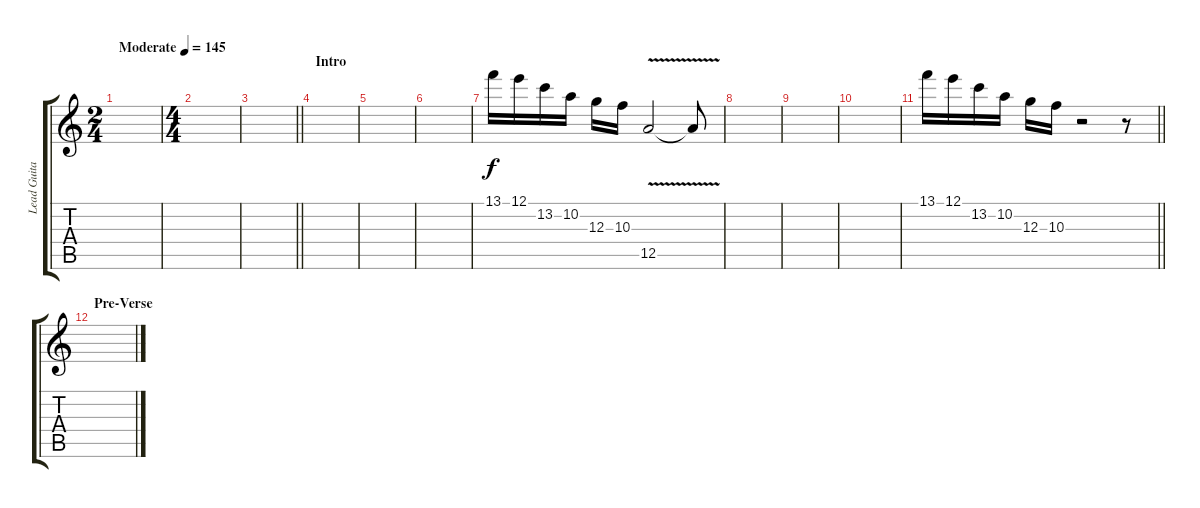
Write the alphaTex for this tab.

\track ("Lead Guitar 3" "Lead Guita") {instrument distortionguitar}
\staff {score tabs}
\tuning (E4 B3 G3 D3 A2 D2) {hide}
\ts (2 4)
\tempo (145 "Moderate")
\clef g2
\ks c
|
\ts (4 4)
|
\barLineRight lightlight
|
\section ("" "Intro")
|
|
|
13.1.16{balance 8} 12.1.16 13.2.16 10.2.16 12.3.16 10.3.16 12.5{v}.2 12.5{t}.8 |
|
|
|
\barLineRight lightlight
13.1.16{balance 8} 12.1.16 13.2.16 10.2.16 12.3.16 10.3.16 r.2 r.8 |
\section ("" "Pre-Verse")
